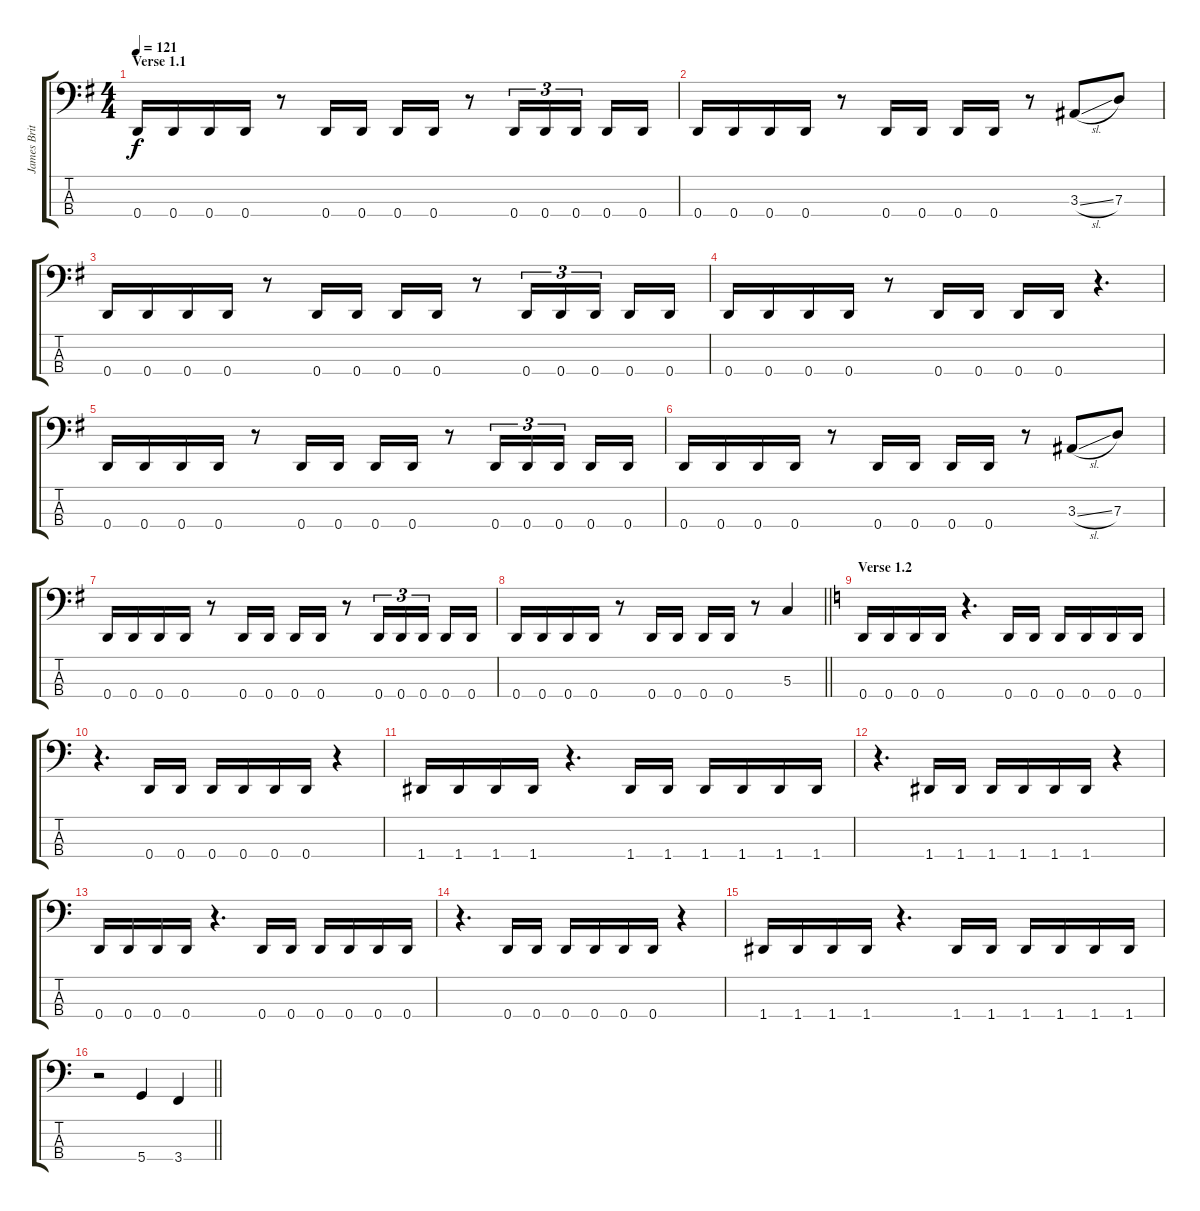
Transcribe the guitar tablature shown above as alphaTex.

\track ("James Britton" "James Brit") {instrument electricbasspick}
\staff {score tabs}
\tuning (F2 C2 G1 D1) {hide}
\ts (4 4)
\section ("" "Verse 1.1")
\tempo 121
\clef f4
\ks g
0.4.16{dy f} 0.4.16 0.4.16 0.4.16 r.8 0.4.16 0.4.16 0.4.16 0.4.16 r.8 0.4.16{tu (3 2)} 0.4.16{tu (3 2)} 0.4.16{tu (3 2) beam splitsecondary} 0.4.16 0.4.16 |
0.4.16 0.4.16 0.4.16 0.4.16 r.8 0.4.16 0.4.16 0.4.16 0.4.16 r.8 3.3{sl}.8 7.3.8 |
0.4.16 0.4.16 0.4.16 0.4.16 r.8 0.4.16 0.4.16 0.4.16 0.4.16 r.8 0.4.16{tu (3 2)} 0.4.16{tu (3 2)} 0.4.16{tu (3 2) beam splitsecondary} 0.4.16 0.4.16 |
0.4.16 0.4.16 0.4.16 0.4.16 r.8 0.4.16 0.4.16 0.4.16 0.4.16 r.4{d} |
0.4.16 0.4.16 0.4.16 0.4.16 r.8 0.4.16 0.4.16 0.4.16 0.4.16 r.8 0.4.16{tu (3 2)} 0.4.16{tu (3 2)} 0.4.16{tu (3 2) beam splitsecondary} 0.4.16 0.4.16 |
0.4.16 0.4.16 0.4.16 0.4.16 r.8 0.4.16 0.4.16 0.4.16 0.4.16 r.8 3.3{sl}.8 7.3.8 |
0.4.16 0.4.16 0.4.16 0.4.16 r.8 0.4.16 0.4.16 0.4.16 0.4.16 r.8 0.4.16{tu (3 2)} 0.4.16{tu (3 2)} 0.4.16{tu (3 2) beam splitsecondary} 0.4.16 0.4.16 |
\barLineRight lightlight
0.4.16 0.4.16 0.4.16 0.4.16 r.8 0.4.16 0.4.16 0.4.16 0.4.16 r.8 5.3.4 |
\section ("" "Verse 1.2")
\ks c
0.4.16 0.4.16 0.4.16 0.4.16 r.4{d} 0.4.16 0.4.16 0.4.16 0.4.16 0.4.16 0.4.16 |
r.4{d} 0.4.16 0.4.16 0.4.16 0.4.16 0.4.16 0.4.16 r.4 |
1.4.16 1.4.16 1.4.16 1.4.16 r.4{d} 1.4.16 1.4.16 1.4.16 1.4.16 1.4.16 1.4.16 |
r.4{d} 1.4.16 1.4.16 1.4.16 1.4.16 1.4.16 1.4.16 r.4 |
0.4.16 0.4.16 0.4.16 0.4.16 r.4{d} 0.4.16 0.4.16 0.4.16 0.4.16 0.4.16 0.4.16 |
r.4{d} 0.4.16 0.4.16 0.4.16 0.4.16 0.4.16 0.4.16 r.4 |
1.4.16 1.4.16 1.4.16 1.4.16 r.4{d} 1.4.16 1.4.16 1.4.16 1.4.16 1.4.16 1.4.16 |
\barLineRight lightlight
r.2 5.4.4 3.4.4
